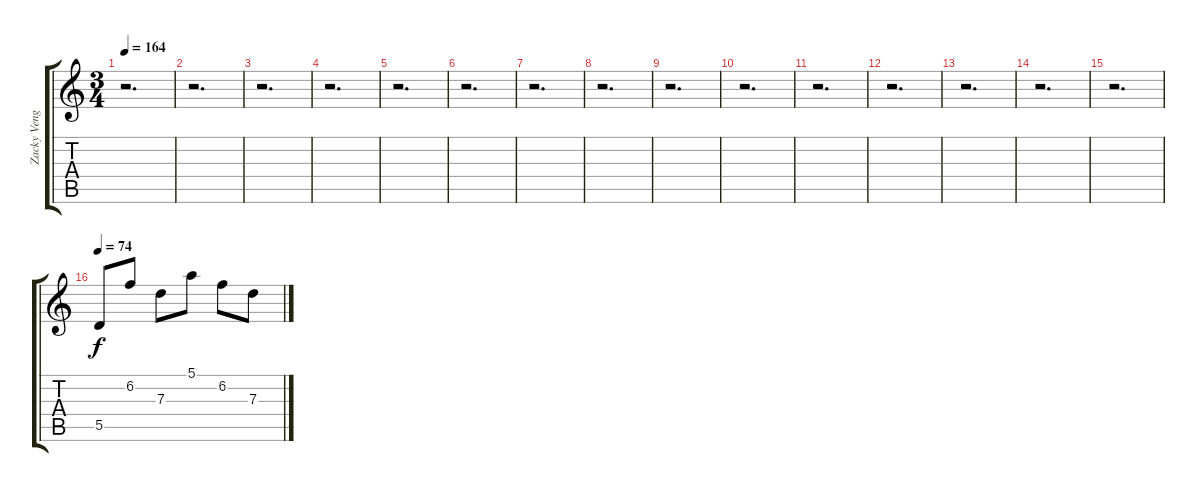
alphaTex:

\track ("Zacky Vengeance (Clean Rhythm)" "Zacky Veng") {instrument electricguitarjazz}
\staff {score tabs}
\tuning (E4 B3 G3 D3 A2 D2) {hide}
\ts (3 4)
\tempo 164
\clef g2
\ks c
r.2{d dy f} |
r.2{d} |
r.2{d} |
r.2{d} |
r.2{d} |
r.2{d} |
r.2{d} |
r.2{d} |
r.2{d} |
r.2{d} |
r.2{d} |
r.2{d} |
r.2{d} |
r.2{d} |
r.2{d} |
\tempo 74
5.5.8 6.2.8 7.3.8 5.1.8 6.2.8 7.3.8
